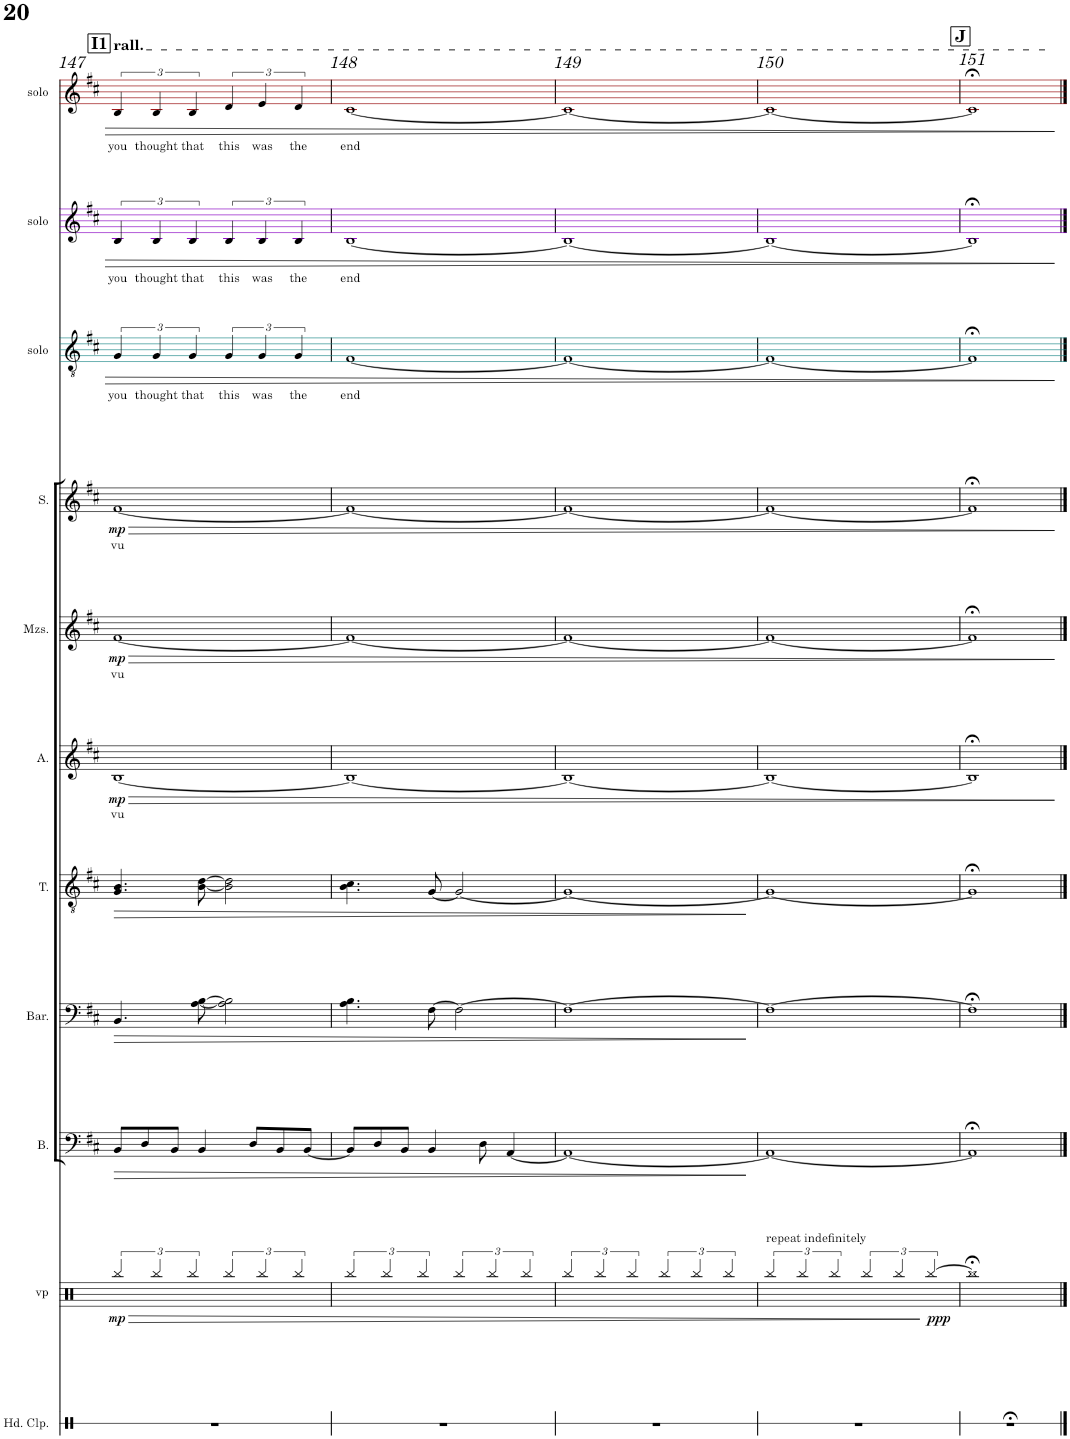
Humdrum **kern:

**kern	**kern	**dynam	**kern	**dynam	**kern	**dynam	**kern	**dynam	**kern	**text	**dynam	**kern	**text	**dynam	**kern	**text	**dynam	**kern	**text	**kern	**text	**kern	**text
*part11	*part10	*part10	*part9	*part9	*part8	*part8	*part7	*part7	*part6	*part6	*part6	*part5	*part5	*part5	*part4	*part4	*part4	*part3	*part3	*part2	*part2	*part1	*part1
*staff11	*staff10	*staff10	*staff9	*staff9	*staff8	*staff8	*staff7	*staff7	*staff6	*staff6	*staff6	*staff5	*staff5	*staff5	*staff4	*staff4	*staff4	*staff3	*staff3	*staff2	*staff2	*staff1	*staff1
*I"Hand Clap	*I"vp	*	*I"Bass	*	*I"Baritone	*	*I"Tenor	*	*I"Alto	*	*	*I"Mezzo-soprano	*	*	*I"Soprano	*	*	*I"solo	*	*I"solo	*	*I"solo	*
*I'Hd. Clp.	*I'vp	*	*I'B.	*	*I'Bar.	*	*I'T.	*	*I'A.	*	*	*I'Mzs.	*	*	*I'S.	*	*	*I'solo	*	*I'solo	*	*I'solo	*
!!LO:PB:g=z
*clefX	*clefX	*	*clefF4	*	*clefF4	*	*clefGv2	*	*clefG2	*	*	*clefG2	*	*	*clefG2	*	*	*clefGv2	*	*clefG2	*	*clefG2	*
*k[]	*k[]	*	*k[f#c#]	*	*k[f#c#]	*	*k[f#c#]	*	*k[f#c#]	*	*	*k[f#c#]	*	*	*k[f#c#]	*	*	*k[f#c#]	*	*k[f#c#]	*	*k[f#c#]	*
*M4/4	*M4/4	*	*M4/4	*	*M4/4	*	*M4/4	*	*M4/4	*	*	*M4/4	*	*	*M4/4	*	*	*M4/4	*	*M4/4	*	*M4/4	*
!!LO:REH:place=s1:a:B:cj:fs=14:t=I1
=147	=147	=147	=147	=147	=147	=147	=147	=147	=147	=147	=147	=147	=147	=147	=147	=147	=147	=147	=147	=147	=147	=147	=147
!	!	!	!	!	!	!	!	!	!	!	!	!	!	!	!	!	!	!	!	!	!	!LO:TX:a:t=rall.	!
!	!	!LO:HP:b	!	!LO:HP:b	!	!LO:HP:b	!	!LO:HP:b	!	!LO:LY:b	!LO:HP:b	!	!LO:LY:b	!LO:HP:b	!	!LO:LY:b	!LO:HP:b	!	!LO:LY:b	!	!LO:LY:b	!	!LO:LY:b
!	!	!LO:DY:n=1:b	!	!	!	!	!	!	!	!	!LO:DY:n=1:b	!	!	!LO:DY:n=1:b	!	!	!LO:DY:n=1:b	!	!	!	!	!	!
1r	6Rbb/	> mp	8BB/L	>	4.BB/	>	4.G/ 4.B/	>	[1B	vu	> mp	[1f#	vu	> mp	[1f#	vu	> mp	6G/	you	6B/	you	6B/	you
.	.	.	8D/	.	.	.	.	.	.	.	.	.	.	.	.	.	.	.	.	.	.	.	.
!	!	!	!	!	!	!	!	!	!	!	!	!	!	!	!	!	!	!	!LO:LY:b	!	!LO:LY:b	!	!LO:LY:b
.	6Rbb/	.	.	.	.	.	.	.	.	.	.	.	.	.	.	.	.	6G/	thought	6B/	thought	6B/	thought
.	.	.	8BB/J	.	.	.	.	.	.	.	.	.	.	.	.	.	.	.	.	.	.	.	.
!	!	!	!	!	!	!	!	!	!	!	!	!	!	!	!	!	!	!	!LO:LY:b	!	!LO:LY:b	!	!LO:LY:b
.	6Rbb/	.	.	.	.	.	.	.	.	.	.	.	.	.	.	.	.	6G/	that	6B/	that	6B/	that
.	.	.	4BB/	.	[8A\ [8B\	.	[8B\ [8d\	.	.	.	.	.	.	.	.	.	.	.	.	.	.	.	.
!	!	!	!	!	!	!	!	!	!	!	!	!	!	!	!	!	!	!	!LO:LY:b	!	!LO:LY:b	!	!LO:LY:b
.	6Rbb/	.	.	.	2A\] 2B\]	.	2B\] 2d\]	.	.	.	.	.	.	.	.	.	.	6G/	this	6B/	this	6d/	this
.	.	.	8D/L	.	.	.	.	.	.	.	.	.	.	.	.	.	.	.	.	.	.	.	.
!	!	!	!	!	!	!	!	!	!	!	!	!	!	!	!	!	!	!	!LO:LY:b	!	!LO:LY:b	!	!LO:LY:b
.	6Rbb/	.	.	.	.	.	.	.	.	.	.	.	.	.	.	.	.	6G/	was	6B/	was	6e/	was
.	.	.	8BB/	.	.	.	.	.	.	.	.	.	.	.	.	.	.	.	.	.	.	.	.
!	!	!	!	!	!	!	!	!	!	!	!	!	!	!	!	!	!	!	!LO:LY:b	!	!LO:LY:b	!	!LO:LY:b
.	6Rbb/	.	.	.	.	.	.	.	.	.	.	.	.	.	.	.	.	6G/	the	6B/	the	6d/	the
.	.	.	[8BB/J	.	.	.	.	.	.	.	.	.	.	.	.	.	.	.	.	.	.	.	.
=148	=148	=148	=148	=148	=148	=148	=148	=148	=148	=148	=148	=148	=148	=148	=148	=148	=148	=148	=148	=148	=148	=148	=148
!	!	!	!	!	!	!	!	!	!	!	!	!	!	!	!	!	!	!	!LO:LY:b	!	!LO:LY:b	!	!LO:LY:b
1r	6Rbb/	.	8BB/L]	.	4.A\ 4.B\	.	4.B\ 4.c#\	.	1B_	.	.	1f#_	.	.	1f#_	.	.	[1F#	end	[1B	end	[1c#	end
.	.	.	8D/	.	.	.	.	.	.	.	.	.	.	.	.	.	.	.	.	.	.	.	.
.	6Rbb/	.	.	.	.	.	.	.	.	.	.	.	.	.	.	.	.	.	.	.	.	.	.
.	.	.	8BB/J	.	.	.	.	.	.	.	.	.	.	.	.	.	.	.	.	.	.	.	.
.	6Rbb/	.	.	.	.	.	.	.	.	.	.	.	.	.	.	.	.	.	.	.	.	.	.
.	.	.	4BB/	.	[8F#\	.	[8G/	.	.	.	.	.	.	.	.	.	.	.	.	.	.	.	.
.	6Rbb/	.	.	.	2F#\_	.	2G/_	.	.	.	.	.	.	.	.	.	.	.	.	.	.	.	.
.	.	.	8D\	.	.	.	.	.	.	.	.	.	.	.	.	.	.	.	.	.	.	.	.
.	6Rbb/	.	.	.	.	.	.	.	.	.	.	.	.	.	.	.	.	.	.	.	.	.	.
.	.	.	[4AA/	.	.	.	.	.	.	.	.	.	.	.	.	.	.	.	.	.	.	.	.
.	6Rbb/	.	.	.	.	.	.	.	.	.	.	.	.	.	.	.	.	.	.	.	.	.	.
=149	=149	=149	=149	=149	=149	=149	=149	=149	=149	=149	=149	=149	=149	=149	=149	=149	=149	=149	=149	=149	=149	=149	=149
1r	6Rbb/	.	1AA_	.	1F#_	.	1G_	.	1B_	.	.	1f#_	.	.	1f#_	.	.	1F#_	.	1B_	.	1c#_	.
.	6Rbb/	.	.	.	.	.	.	.	.	.	.	.	.	.	.	.	.	.	.	.	.	.	.
.	6Rbb/	.	.	.	.	.	.	.	.	.	.	.	.	.	.	.	.	.	.	.	.	.	.
.	6Rbb/	.	.	.	.	.	.	.	.	.	.	.	.	.	.	.	.	.	.	.	.	.	.
.	6Rbb/	.	.	.	.	.	.	.	.	.	.	.	.	.	.	.	.	.	.	.	.	.	.
.	6Rbb/	.	.	.	.	.	.	.	.	.	.	.	.	.	.	.	.	.	.	.	.	.	.
.	.	.	.	]	.	]	.	]	.	.	.	.	.	.	.	.	.	.	.	.	.	.	.
=150	=150	=150	=150	=150	=150	=150	=150	=150	=150	=150	=150	=150	=150	=150	=150	=150	=150	=150	=150	=150	=150	=150	=150
!	!LO:TX:a:t=repeat indefinitely	!	!	!	!	!	!	!	!	!	!	!	!	!	!	!	!	!	!	!	!	!	!
1r	6Rbb/	.	1AA_	.	1F#_	.	1G_	.	1B_	.	.	1f#_	.	.	1f#_	.	.	1F#_	.	1B_	.	1c#_	.
.	6Rbb/	.	.	.	.	.	.	.	.	.	.	.	.	.	.	.	.	.	.	.	.	.	.
.	6Rbb/	.	.	.	.	.	.	.	.	.	.	.	.	.	.	.	.	.	.	.	.	.	.
.	6Rbb/	.	.	.	.	.	.	.	.	.	.	.	.	.	.	.	.	.	.	.	.	.	.
.	6Rbb/	.	.	.	.	.	.	.	.	.	.	.	.	.	.	.	.	.	.	.	.	.	.
!	!	!LO:DY:n=1:b	!	!	!	!	!	!	!	!	!	!	!	!	!	!	!	!	!	!	!	!	!
.	[6Rbb/	] ppp	.	.	.	.	.	.	.	.	.	.	.	.	.	.	.	.	.	.	.	.	.
!!LO:REH:place=s1:a:B:cj:fs=14:t=J
=151	=151	=151	=151	=151	=151	=151	=151	=151	=151	=151	=151	=151	=151	=151	=151	=151	=151	=151	=151	=151	=151	=151	=151
1r;<	1Rbb;<]	.	1AA;<]	.	1F#;<]	.	1G;<]	.	1B;<]	.	.	1f#;<]	.	.	1f#;<]	.	.	1F#;<]	.	1B;<]	.	1c#;<]	.
.	.	.	.	.	.	.	.	.	.	.	]	.	.	]	.	.	]	.	.	.	.	.	.
==	==	==	==	==	==	==	==	==	==	==	==	==	==	==	==	==	==	==	==	==	==	==	==
*-	*-	*-	*-	*-	*-	*-	*-	*-	*-	*-	*-	*-	*-	*-	*-	*-	*-	*-	*-	*-	*-	*-	*-
